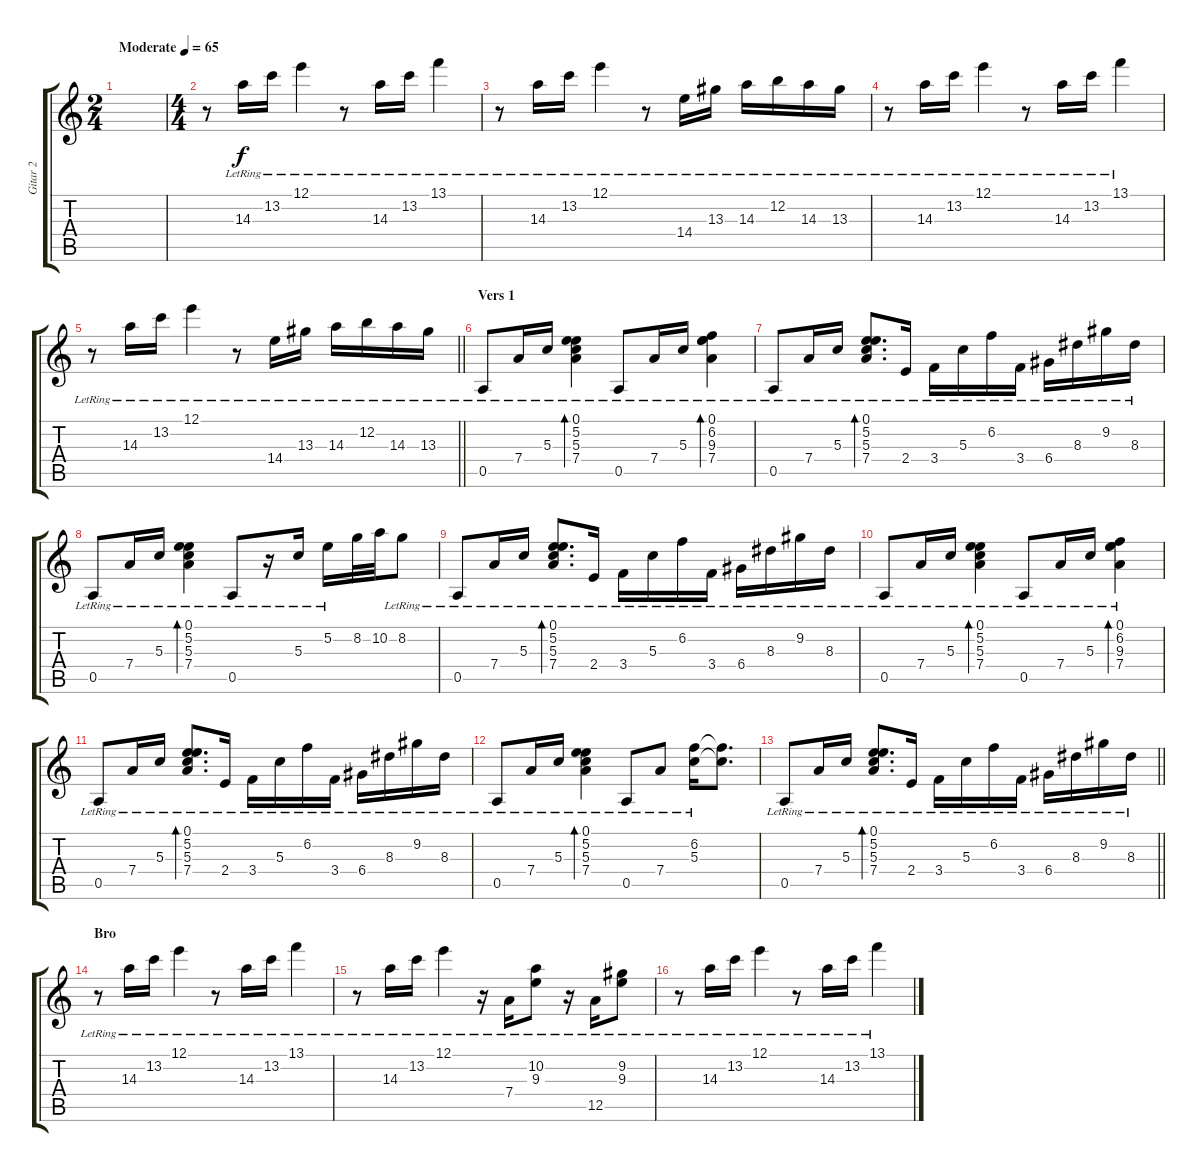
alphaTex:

\track ("Gitar 2" "Gitar 2") {instrument electricguitarclean}
\staff {score tabs}
\tuning (E4 B3 G3 D3 A2 E2) {hide}
\ts (2 4)
\tempo (65 "Moderate")
\clef g2
\ks c
|
\ts (4 4)
r.8 14.3{lr}.16 13.2{lr}.16 12.1{lr}.4 r.8 14.3{lr}.16 13.2{lr}.16 13.1{lr}.4 |
r.8 14.3{lr}.16 13.2{lr}.16 12.1{lr}.4 r.8 14.4{lr}.16 13.3{lr}.16 14.3{lr}.16 12.2{lr}.16 14.3{lr}.16 13.3{lr}.16 |
r.8 14.3{lr}.16 13.2{lr}.16 12.1{lr}.4 r.8 14.3{lr}.16 13.2{lr}.16 13.1{lr}.4 |
\barLineRight lightlight
r.8 14.3{lr}.16 13.2{lr}.16 12.1{lr}.4 r.8 14.4{lr}.16 13.3{lr}.16 14.3{lr}.16 12.2{lr}.16 14.3{lr}.16 13.3{lr}.16 |
\section ("" "Vers 1")
0.5{lr}.8 7.4{lr}.16 5.3{lr}.16 (0.1{lr} 5.2{lr} 5.3{lr} 7.4{lr}).4{bd 30} 0.5{lr}.8 7.4{lr}.16 5.3{lr}.16 (0.1 6.2{lr} 9.3 7.4).4{bd 30} |
0.5{lr}.8 7.4{lr}.16 5.3{lr}.16 (0.1 5.2{lr} 5.3 7.4).8{d bd 30} 2.4{lr}.16 3.4{lr}.16 5.3{lr}.16 6.2{lr}.16 3.4{lr}.16 6.4{lr}.16 8.3{lr}.16 9.2{lr}.16 8.3{lr}.16 |
0.5{lr}.8 7.4{lr}.16 5.3{lr}.16 (0.1{lr} 5.2{lr} 5.3{lr} 7.4{lr}).4{bd 30} 0.5{lr}.8 r.16 5.3{lr}.16 5.2{lr}.16 8.2.32 10.2.32 8.2{lr}.8 |
0.5{lr}.8 7.4{lr}.16 5.3{lr}.16 (0.1 5.2{lr} 5.3 7.4).8{d bd 30} 2.4{lr}.16 3.4{lr}.16 5.3{lr}.16 6.2{lr}.16 3.4{lr}.16 6.4{lr}.16 8.3{lr}.16 9.2{lr}.16 8.3{lr}.16 |
0.5{lr}.8 7.4{lr}.16 5.3{lr}.16 (0.1{lr} 5.2{lr} 5.3{lr} 7.4{lr}).4{bd 30} 0.5{lr}.8 7.4{lr}.16 5.3{lr}.16 (0.1 6.2{lr} 9.3 7.4).4{bd 30} |
0.5{lr}.8 7.4{lr}.16 5.3{lr}.16 (0.1 5.2{lr} 5.3 7.4).8{d bd 30} 2.4{lr}.16 3.4{lr}.16 5.3{lr}.16 6.2{lr}.16 3.4{lr}.16 6.4{lr}.16 8.3{lr}.16 9.2{lr}.16 8.3{lr}.16 |
0.5{lr}.8 7.4{lr}.16 5.3{lr}.16 (0.1{lr} 5.2{lr} 5.3{lr} 7.4{lr}).4{bd 30} 0.5{lr}.8 7.4{lr}.8 (6.2{lr} 5.3{lr}).16 (6.2{t} 5.3{t}).8{d} |
\barLineRight lightlight
0.5{lr}.8 7.4{lr}.16 5.3{lr}.16 (0.1 5.2{lr} 5.3 7.4).8{d bd 30} 2.4{lr}.16 3.4{lr}.16 5.3{lr}.16 6.2{lr}.16 3.4{lr}.16 6.4{lr}.16 8.3{lr}.16 9.2{lr}.16 8.3{lr}.16 |
\section ("" "Bro")
r.8 14.3{lr}.16 13.2{lr}.16 12.1{lr}.4 r.8 14.3{lr}.16 13.2{lr}.16 13.1{lr}.4 |
r.8 14.3{lr}.16 13.2{lr}.16 12.1{lr}.4 r.16 7.4{lr}.16 (10.2{lr} 9.3{lr}).8 r.16 12.5{lr}.16 (9.2{lr} 9.3{lr}).8 |
r.8 14.3{lr}.16 13.2{lr}.16 12.1{lr}.4 r.8 14.3{lr}.16 13.2{lr}.16 13.1{lr}.4
